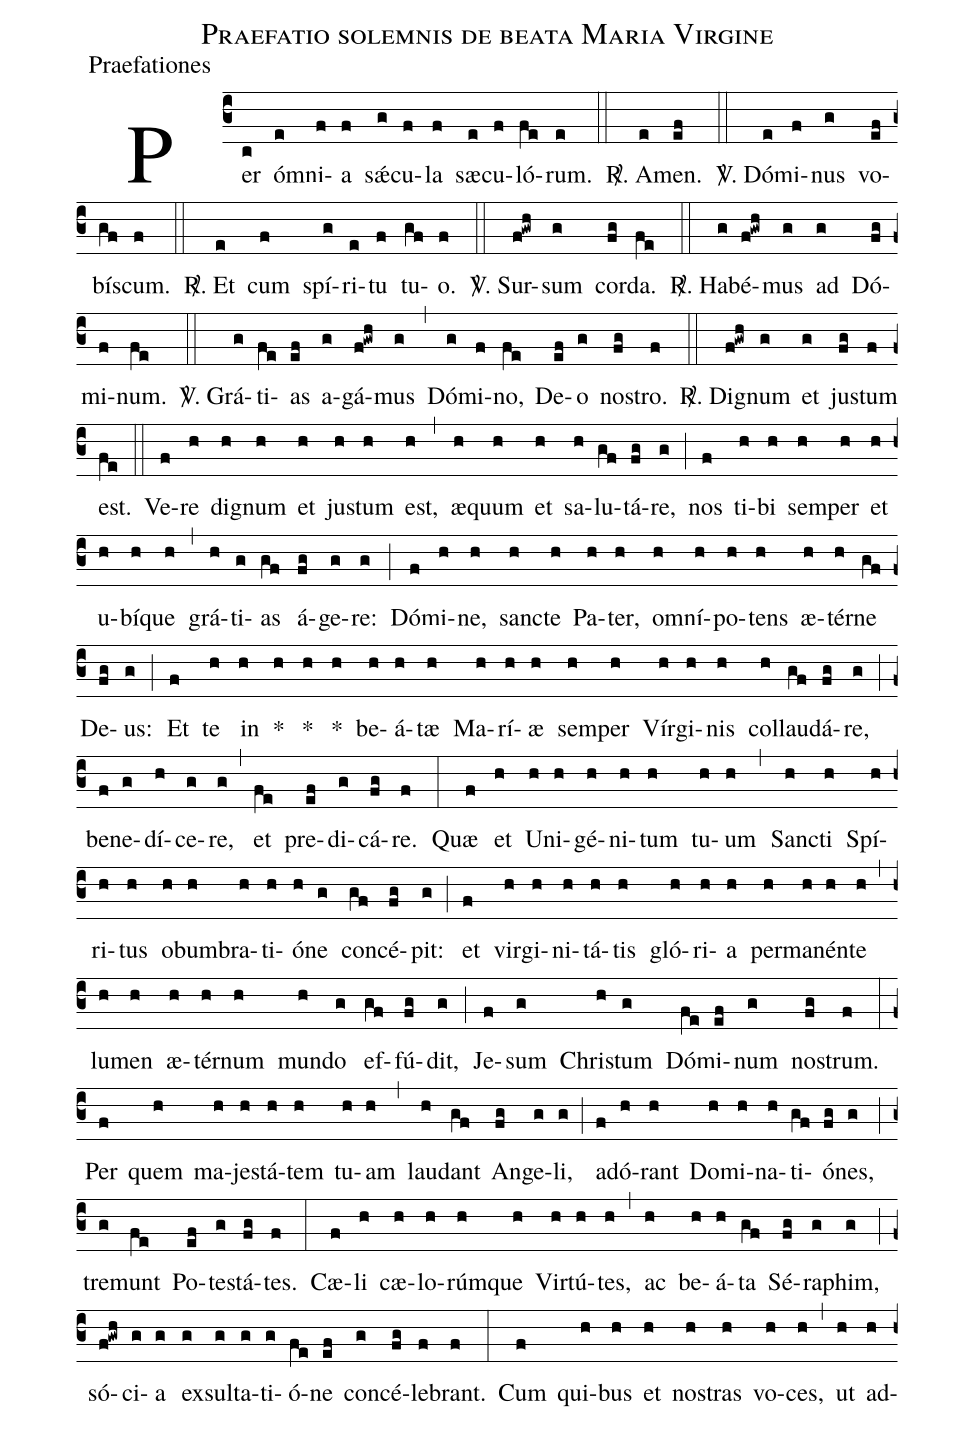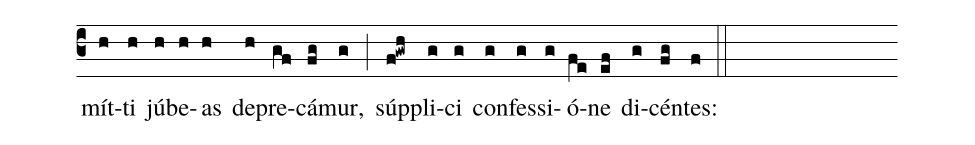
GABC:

name:Praefatio solemnis de beata Maria Virgine;
office-part:Praefationes;
%%
(c3)Per(c) óm(e)ni(f)a(f) sǽ(g)cu(f)la(f) sæ(e)cu(f)ló(fe)rum.(e) (::)

<sp>R/</sp>. A(e)men.(ef) (::)

<sp>V/</sp>. Dó(e)mi(f)nus(g) vo(ef)bí(gf)scum.(f) (::)

<sp>R/</sp>. Et(e) cum(f) spí(g)ri(e)tu(f) tu(gf)o.(f) (::)

<sp>V/</sp>. Sur(f!gwh)sum(g) cor(fg)da.(fe) (::)

<sp>R/</sp>. Ha(g)bé(f!gwh)mus(g) ad(g) Dó(fg)mi(f)num.(fe) (::)

<sp>V/</sp>. Grá(g)ti(fe)as(ef) a(g)gá(f!gwh)mus(g) (,) Dó(g)mi(f)no,(fe) De(ef)o(g) no(fg)stro.(f) (::)

<sp>R/</sp>. Di(f!gwh)gnum(g) et(g) ju(fg)stum(f) est.(fe) (::)
Ve(f)re(h) di(h)gnum(h) et(h) ju(h)stum(h) est,(h) (,) æ(h)quum(h) et(h) sa(h)lu(gf)tá(fg)re,(g) (;)
nos(f) ti(h)bi(h) sem(h)per(h) et(h) u(h)bí(h)que(h) (,) grá(h)ti(g)as(gf) á(fg)ge(g)re:(g) (;)
Dó(f)mi(h)ne,(h) san(h)cte(h) Pa(h)ter,(h) om(h)ní(h)po(h)tens(h) æ(h)tér(h)ne(gf) De(fg)us:(g) (;)
Et(f) te(h) in(h) *(h) *(h) *(h) be(h)á(h)tæ(h) Ma(h)rí(h)æ(h) sem(h)per(h) Vír(h)gi(h)nis(h) col(h)lau(gf)dá(fg)re,(g) (;)
be(f)ne(g)dí(h)ce(g)re,(g) (,) et(fe) pre(ef)di(g)cá(fg)re.(f) (:)
Quæ(f) et(h) U(h)ni(h)gé(h)ni(h)tum(h) tu(h)um(h) (,) San(h)cti(h) Spí(h)ri(h)tus(h) o(h)bum(h)bra(h)ti(h)ó(h)ne(g) con(gf)cé(fg)pit:(g) (;)
et(f) vir(h)gi(h)ni(h)tá(h)tis(h) gló(h)ri(h)a(h) per(h)ma(h)nén(h)te(h) (,) lu(h)men(h) æ(h)tér(h)num(h) mun(h)do(g) ef(gf)fú(fg)dit,(g) (;)
Je(f)sum(g) Chri(h)stum(g) Dó(fe)mi(ef)num(g) no(fg)strum.(f) (:)
Per(f) quem(h) ma(h)je(h)stá(h)tem(h) tu(h)am(h) (,) lau(h)dant(gf) An(fg)ge(g)li,(g) (;)
a(f)dó(h)rant(h) Do(h)mi(h)na(h)ti(gf)ó(fg)nes,(g) (;) tre(g)munt(fe) Po(ef)te(g)stá(fg)tes.(f) (:)
Cæ(f)li(h) cæ(h)lo(h)rúm(h)que(h) Vir(h)tú(h)tes,(h) (,) ac(h) be(h)á(h)ta(gf) Sé(fg)ra(g)phim,(g) (;)
só(f!gwh)ci(g)a(g) ex(g)sul(g)ta(g)ti(g)ó(fe)ne(ef) con(g)cé(fg)le(f)brant.(f) (:)
Cum(f) qui(h)bus(h) et(h) no(h)stras(h) vo(h)ces,(h) (,)
ut(h) ad(h)mít(h)ti(h) jú(h)be(h)as(h) de(h)pre(gf)cá(fg)mur,(g) (;)
súp(f!gwh)pli(g)ci(g) con(g)fes(g)si(g)ó(fe)ne(ef) di(g)cén(fg)tes:(f) (::)
